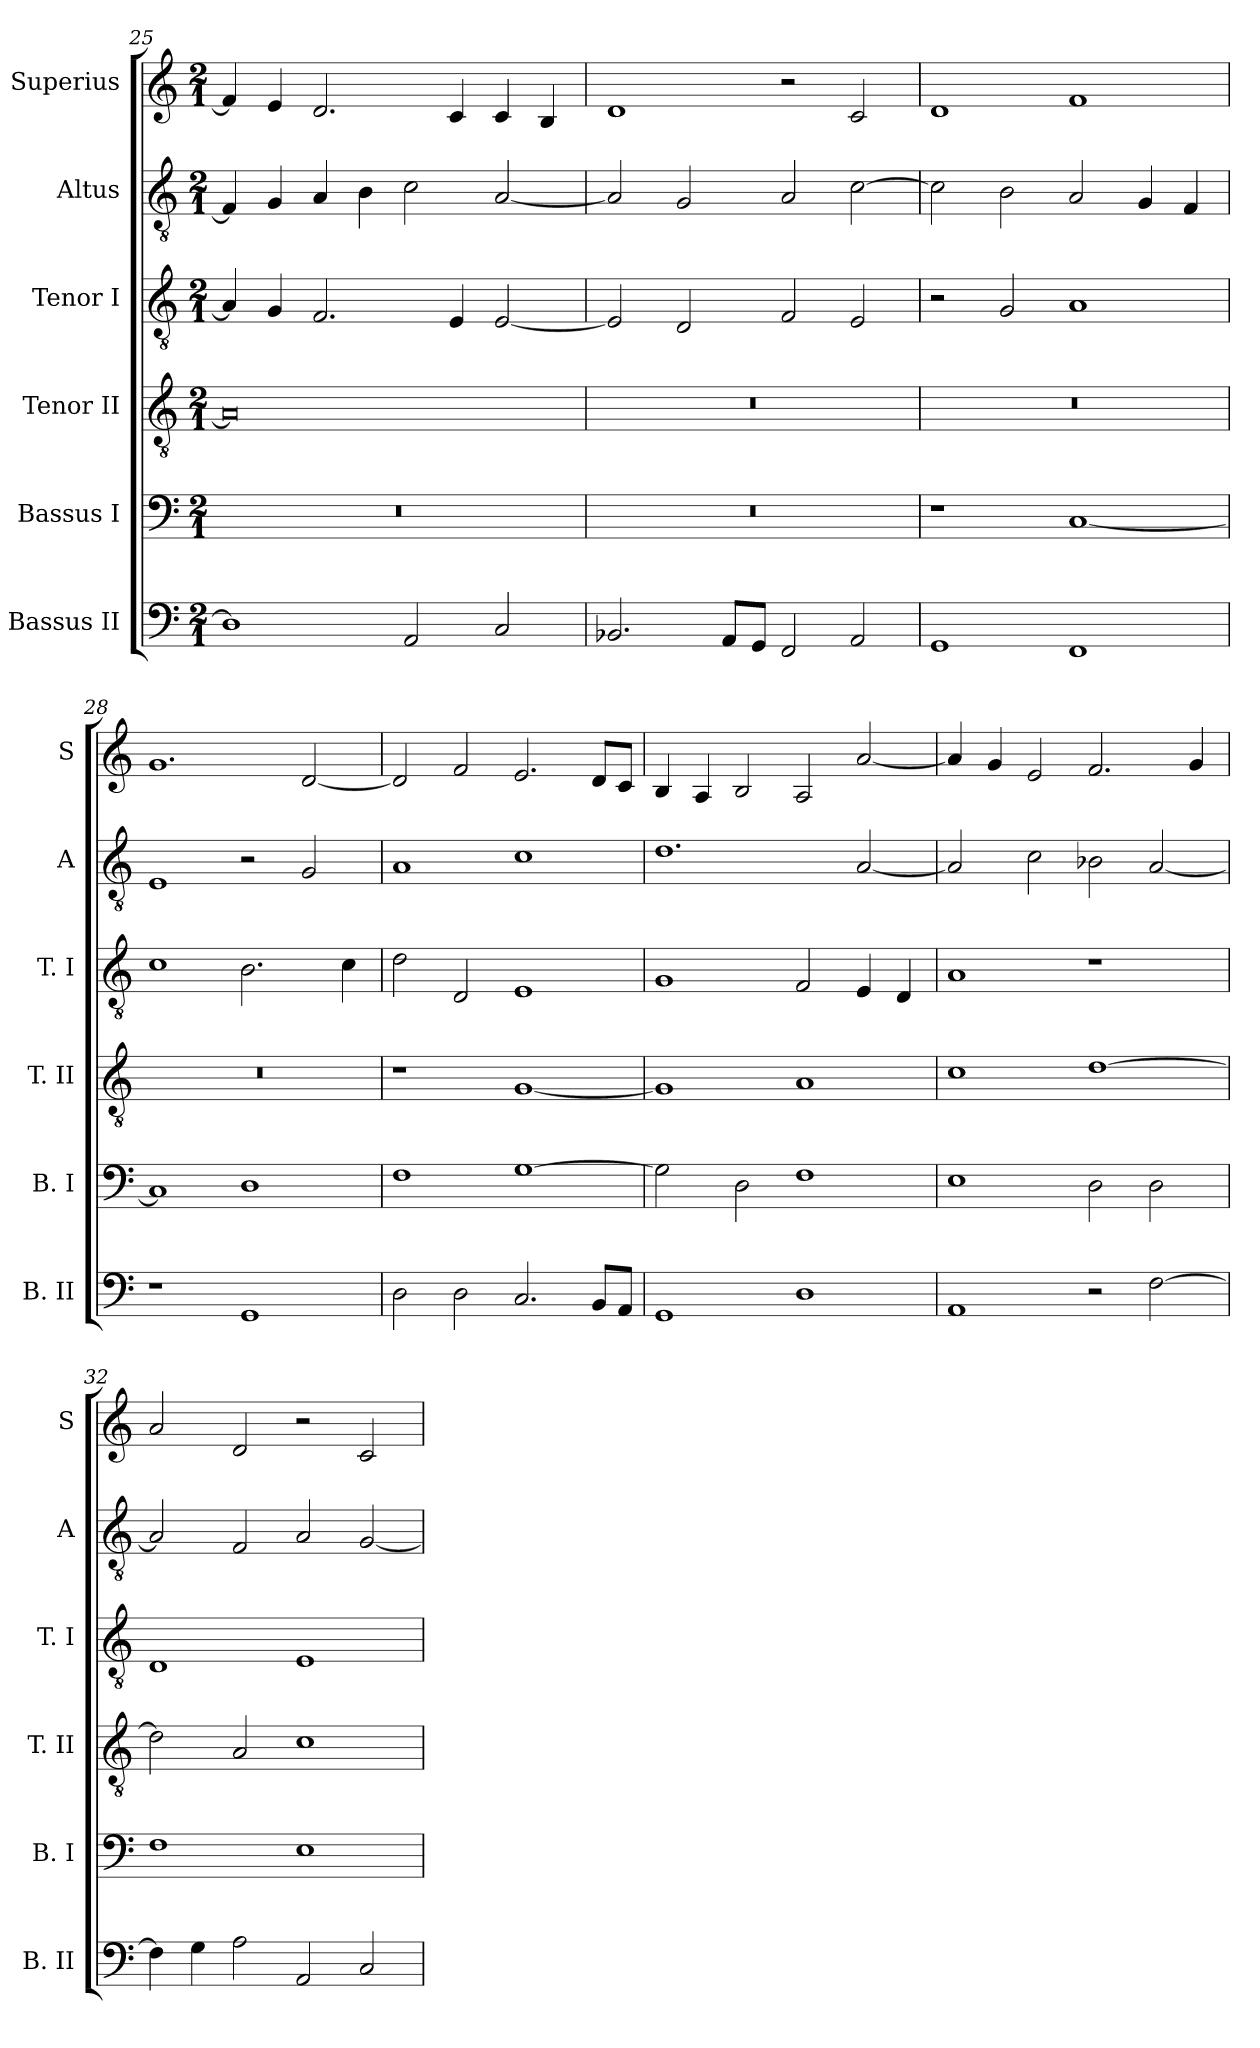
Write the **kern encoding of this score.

**kern	**kern	**kern	**kern	**kern	**kern
*part6	*part5	*part4	*part3	*part2	*part1
*staff6	*staff5	*staff4	*staff3	*staff2	*staff1
*I"Bassus II	*I"Bassus I	*I"Tenor II	*I"Tenor I	*I"Altus	*I"Superius
*I'B. II	*I'B. I	*I'T. II	*I'T. I	*I'A	*I'S
*clefF4	*clefF4	*clefGv2	*clefGv2	*clefGv2	*clefG2
*k[]	*k[]	*k[]	*k[]	*k[]	*k[]
*C:	*C:	*C:	*C:	*C:	*C:
*M2/1	*M2/1	*M2/1	*M2/1	*M2/1	*M2/1
=25	=25	=25	=25	=25	=25
1D]	0r	0A]	4A]	4F]	4f]
.	.	.	4G	4G	4e
.	.	.	2.F	4A	2.d
.	.	.	.	4B	.
2AA	.	.	.	2c	.
.	.	.	4E	.	4c
2C	.	.	[2E	[2A	4c
.	.	.	.	.	4B
=26	=26	=26	=26	=26	=26
2.BB-X	0r	0r	2E]	2A]	1d
.	.	.	2D	2G	.
8AAL	.	.	.	.	.
8GGJ	.	.	.	.	.
2FF	.	.	2F	2A	2r
2AA	.	.	2E	[2c	2c
=27	=27	=27	=27	=27	=27
1GG	1r	0r	2r	2c]	1d
.	.	.	2G	2B	.
1FF	[1C	.	1A	2A	1f
.	.	.	.	4G	.
.	.	.	.	4F	.
=28	=28	=28	=28	=28	=28
1r	1C]	0r	1c	1E	1.g
1GG	1D	.	2.B	2r	.
.	.	.	.	2G	[2d
.	.	.	4c	.	.
=29	=29	=29	=29	=29	=29
2D	1F	1r	2d	1A	2d]
2D	.	.	2D	.	2f
2.C	[1G	[1G	1E	1c	2.e
8BBL	.	.	.	.	8dL
8AAJ	.	.	.	.	8cJ
=30	=30	=30	=30	=30	=30
1GG	2G]	1G]	1G	1.d	4B
.	.	.	.	.	4A
.	2D	.	.	.	2B
1D	1F	1A	2F	.	2A
.	.	.	4E	[2A	[2a
.	.	.	4D	.	.
=31	=31	=31	=31	=31	=31
1AA	1E	1c	1A	2A]	4a]
.	.	.	.	.	4g
.	.	.	.	2c	2e
2r	2D	[1d	1r	2B-X	2.f
[2F	2D	.	.	[2A	.
.	.	.	.	.	4g
=32	=32	=32	=32	=32	=32
4F]	1F	2d]	1D	2A]	2a
4G	.	.	.	.	.
2A	.	2A	.	2F	2d
2AA	1E	1c	1E	2A	2r
2C	.	.	.	[2G	2c
=	=	=	=	=	=
*-	*-	*-	*-	*-	*-
